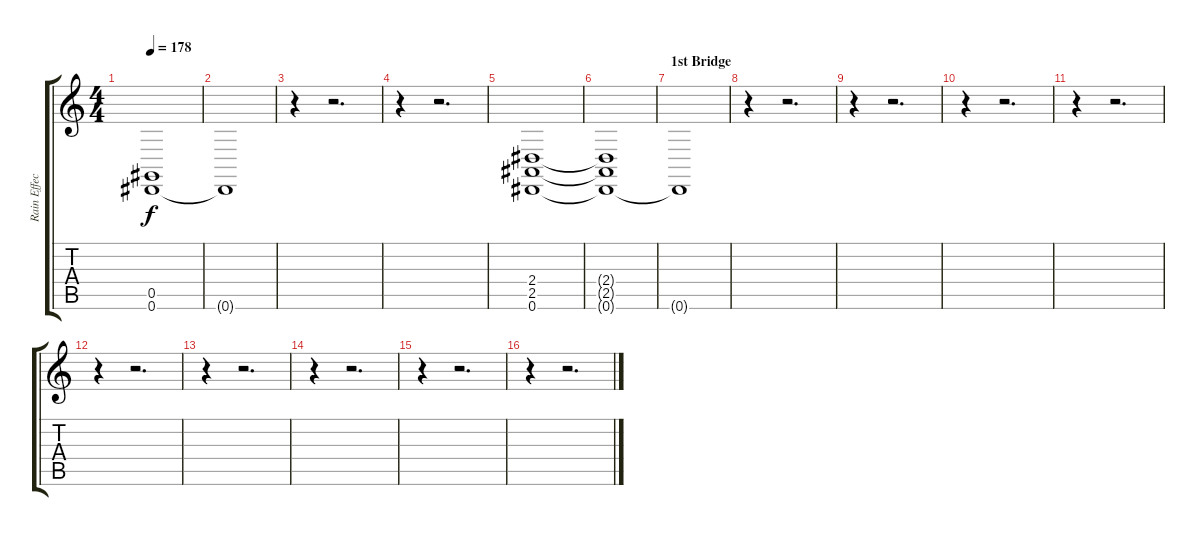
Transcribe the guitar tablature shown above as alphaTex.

\track ("Rain Effect II" "Rain Effec") {instrument seashore}
\staff {score tabs}
\tuning (Eb4 Bb3 Gb3 Db3 Ab2 Eb2) {hide}
\ts (4 4)
\tempo 178
\clef g2
\ks c
(0.5{t} 0.6{t}).1{dy f} |
0.6{t}.1 |
r.4 r.2{d} |
r.4 r.2{d} |
(2.4 2.5 0.6).1 |
(2.4{t} 2.5{t} 0.6{t}).1 |
\section ("" "1st Bridge")
0.6{t}.1 |
r.4 r.2{d} |
r.4 r.2{d} |
r.4 r.2{d} |
r.4 r.2{d} |
r.4 r.2{d} |
r.4 r.2{d} |
r.4 r.2{d} |
r.4 r.2{d} |
r.4 r.2{d}
